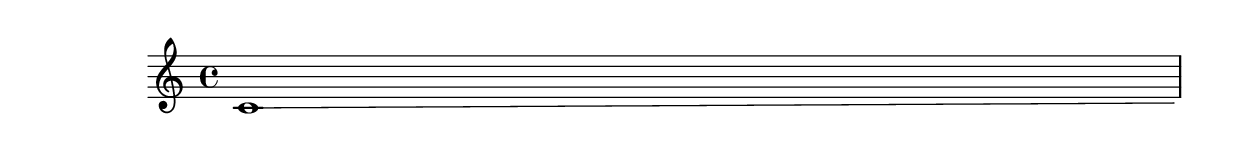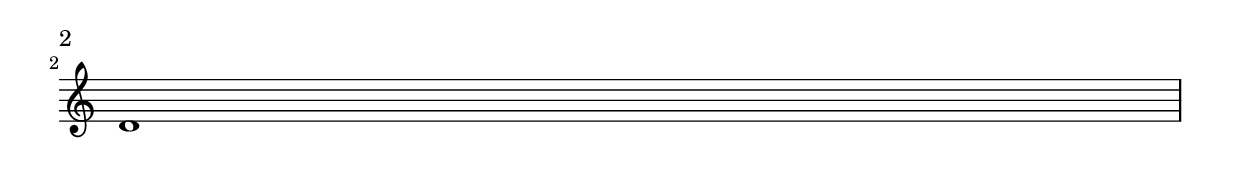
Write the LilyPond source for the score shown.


\header {

  texidoc = "If a page break is forced where it is forbidden,
 a warning is printed."

}

\version "2.14.0"

\new Staff {
   c'1 \glissando
   \pageBreak
   d'1
}

